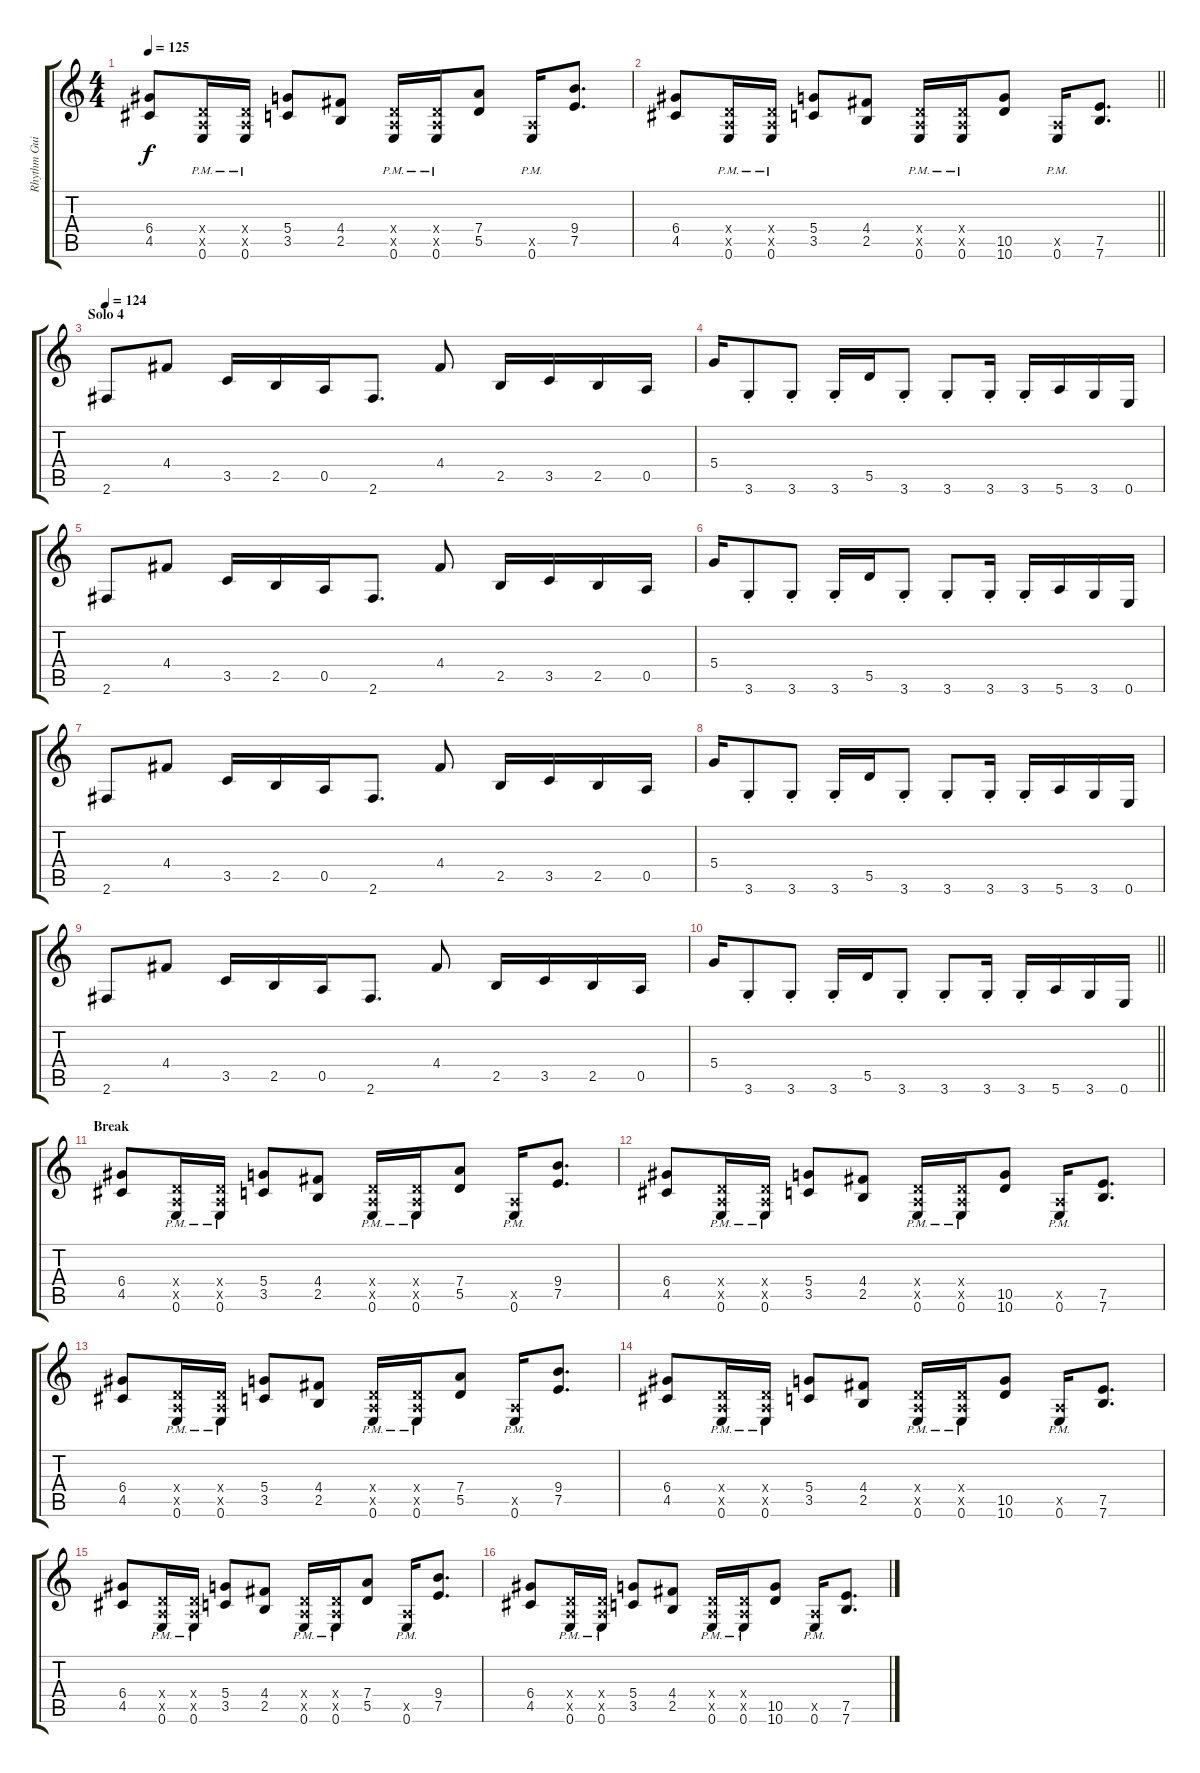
\track ("Rhythm Guitar 1 [Dave Mustaine]" "Rhythm Gui") {instrument distortionguitar}
\staff {score tabs}
\tuning (E4 B3 G3 D3 A2 E2) {hide}
\ts (4 4)
\tempo 125
\clef g2
\ks c
(6.4 4.5).8{dy f} (0.4{x} 0.5{x} 0.6{pm}).16 (0.4{x} 0.5{x} 0.6{pm}).16 (5.4 3.5).8 (4.4 2.5).8 (0.4{x} 0.5{x} 0.6{pm}).16 (0.4{x} 0.5{x} 0.6{pm}).16 (7.4 5.5).8 (0.5{x} 0.6{pm}).16 (9.4 7.5).8{d} |
\barLineRight lightlight
(6.4 4.5).8 (0.4{x} 0.5{x} 0.6{pm}).16 (0.4{x} 0.5{x} 0.6{pm}).16 (5.4 3.5).8 (4.4 2.5).8 (0.4{x} 0.5{x} 0.6{pm}).16 (0.4{x} 0.5{x} 0.6{pm}).16 (10.5 10.6).8 (0.5{x} 0.6{pm}).16 (7.5 7.6).8{d} |
\section ("" "Solo 4")
\tempo 124
2.6.8{balance 8} 4.4.8 3.5.16 2.5.16 0.5.16 2.6.8{d} 4.4.8 2.5.16 3.5.16 2.5.16 0.5.16 |
5.4.16 3.6{st}.8 3.6{st}.8 3.6{st}.16 5.5.16 3.6{st}.8 3.6{st}.8 3.6{st}.16 3.6{st}.16 5.6.16 3.6.16 0.6.16 |
2.6.8 4.4.8 3.5.16 2.5.16 0.5.16 2.6.8{d} 4.4.8 2.5.16 3.5.16 2.5.16 0.5.16 |
5.4.16 3.6{st}.8 3.6{st}.8 3.6{st}.16 5.5.16 3.6{st}.8 3.6{st}.8 3.6{st}.16 3.6{st}.16 5.6.16 3.6.16 0.6.16 |
2.6.8 4.4.8 3.5.16 2.5.16 0.5.16 2.6.8{d} 4.4.8 2.5.16 3.5.16 2.5.16 0.5.16 |
5.4.16 3.6{st}.8 3.6{st}.8 3.6{st}.16 5.5.16 3.6{st}.8 3.6{st}.8 3.6{st}.16 3.6{st}.16 5.6.16 3.6.16 0.6.16 |
2.6.8 4.4.8 3.5.16 2.5.16 0.5.16 2.6.8{d} 4.4.8 2.5.16 3.5.16 2.5.16 0.5.16 |
\barLineRight lightlight
5.4.16 3.6{st}.8 3.6{st}.8 3.6{st}.16 5.5.16 3.6{st}.8 3.6{st}.8 3.6{st}.16 3.6{st}.16 5.6.16 3.6.16 0.6.16 |
\section ("" "Break")
(6.4 4.5).8 (0.4{x} 0.5{x} 0.6{pm}).16 (0.4{x} 0.5{x} 0.6{pm}).16 (5.4 3.5).8 (4.4 2.5).8 (0.4{x} 0.5{x} 0.6{pm}).16 (0.4{x} 0.5{x} 0.6{pm}).16 (7.4 5.5).8 (0.5{x} 0.6{pm}).16 (9.4 7.5).8{d} |
(6.4 4.5).8{balance 0} (0.4{x} 0.5{x} 0.6{pm}).16 (0.4{x} 0.5{x} 0.6{pm}).16 (5.4 3.5).8 (4.4 2.5).8 (0.4{x} 0.5{x} 0.6{pm}).16 (0.4{x} 0.5{x} 0.6{pm}).16 (10.5 10.6).8 (0.5{x} 0.6{pm}).16 (7.5 7.6).8{d} |
(6.4 4.5).8 (0.4{x} 0.5{x} 0.6{pm}).16 (0.4{x} 0.5{x} 0.6{pm}).16 (5.4 3.5).8 (4.4 2.5).8 (0.4{x} 0.5{x} 0.6{pm}).16 (0.4{x} 0.5{x} 0.6{pm}).16 (7.4 5.5).8 (0.5{x} 0.6{pm}).16 (9.4 7.5).8{d} |
(6.4 4.5).8 (0.4{x} 0.5{x} 0.6{pm}).16 (0.4{x} 0.5{x} 0.6{pm}).16 (5.4 3.5).8 (4.4 2.5).8 (0.4{x} 0.5{x} 0.6{pm}).16 (0.4{x} 0.5{x} 0.6{pm}).16 (10.5 10.6).8 (0.5{x} 0.6{pm}).16 (7.5 7.6).8{d} |
(6.4 4.5).8 (0.4{x} 0.5{x} 0.6{pm}).16 (0.4{x} 0.5{x} 0.6{pm}).16 (5.4 3.5).8 (4.4 2.5).8 (0.4{x} 0.5{x} 0.6{pm}).16 (0.4{x} 0.5{x} 0.6{pm}).16 (7.4 5.5).8 (0.5{x} 0.6{pm}).16 (9.4 7.5).8{d} |
(6.4 4.5).8 (0.4{x} 0.5{x} 0.6{pm}).16 (0.4{x} 0.5{x} 0.6{pm}).16 (5.4 3.5).8 (4.4 2.5).8 (0.4{x} 0.5{x} 0.6{pm}).16 (0.4{x} 0.5{x} 0.6{pm}).16 (10.5 10.6).8 (0.5{x} 0.6{pm}).16 (7.5 7.6).8{d}
